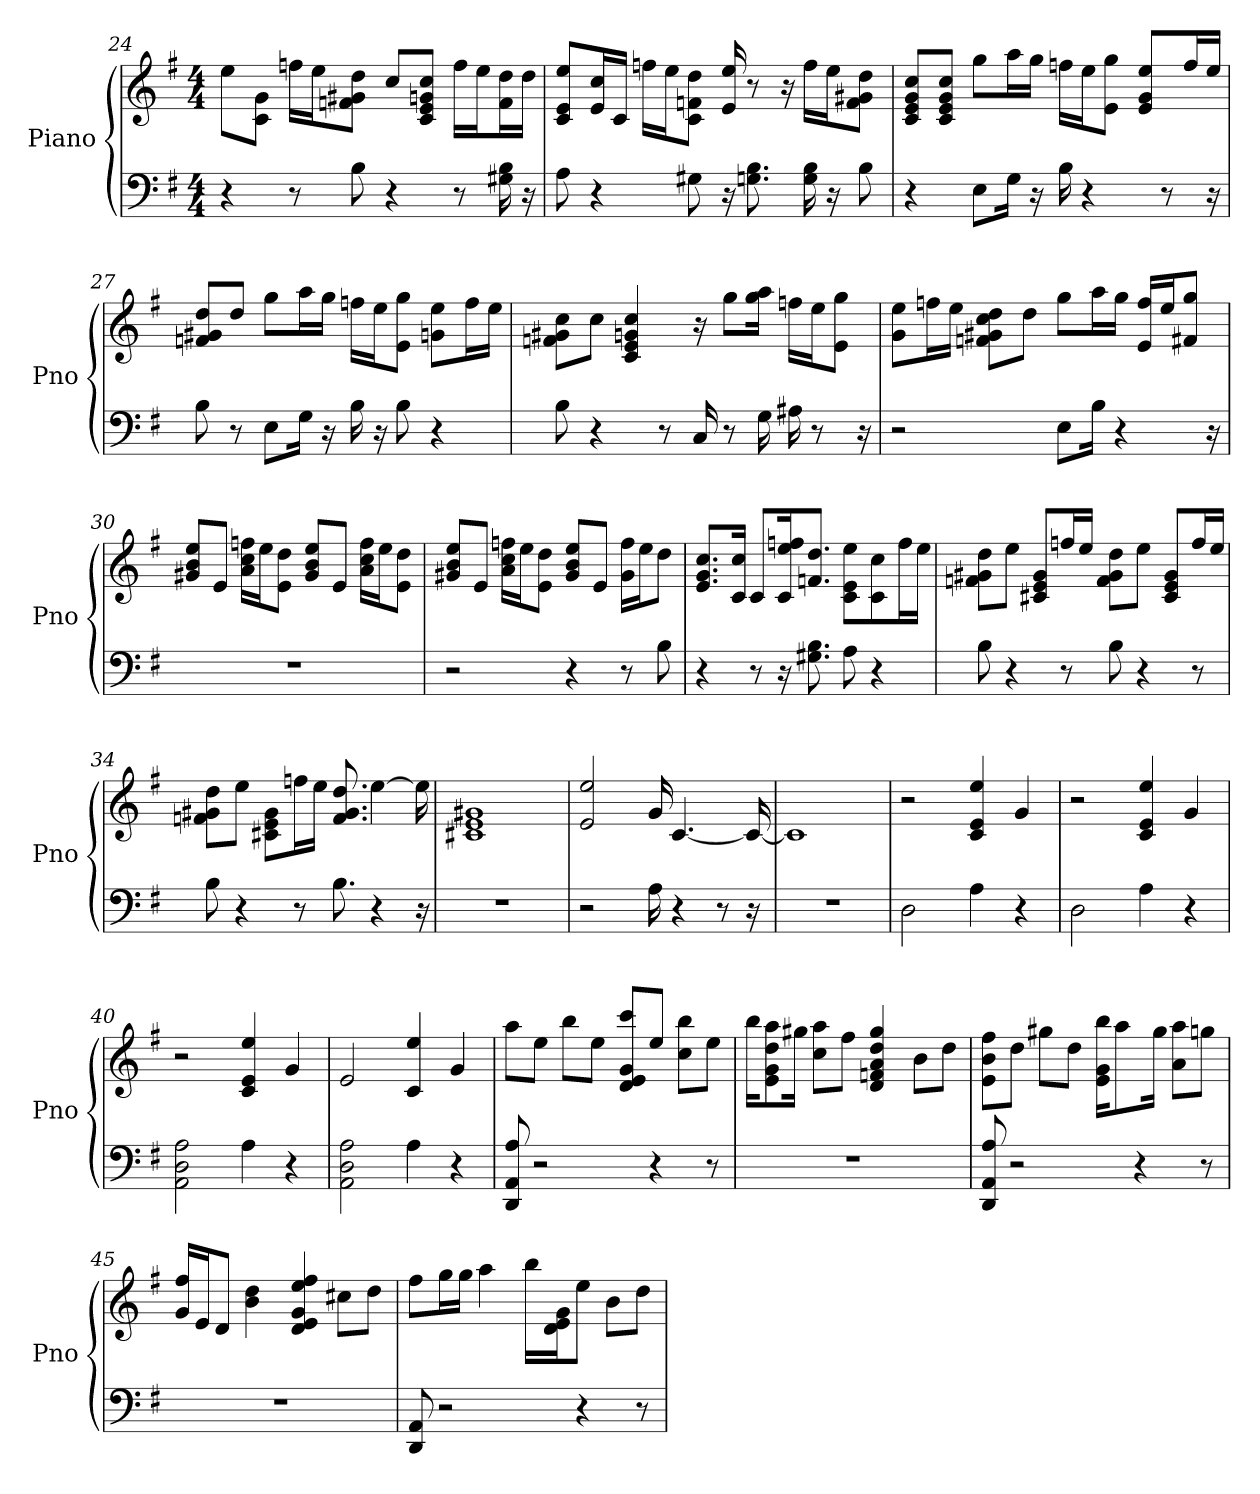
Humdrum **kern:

**kern	**kern
*part1	*part1
*staff2	*staff1
*I"Piano	*
*I'Pno	*
*clefF4	*clefG2
*k[f#]	*k[f#]
*G:	*G:
*M4/4	*M4/4
=24	=24
4r	8ee\L
.	8c\ 8g\J
8r	16ff\LL
.	16ee\J
8B	8f\ 8g#\ 8dd\J
4r	8cc/L
.	8e/ 8cc/ 8g/ 8c/J
8r	16ff\LL
.	16ee\J
16G# 16B	16dd\ 16f\L
16r	16dd\JJ
=25	=25
8A	8ee/ 8e/ 8c/L
4r	16cc/ 16e/L
.	16c/JJ
.	16ff\LL
.	16ee\J
8G#	8c\ 8f\ 8dd\J
16r	16e 16ee
8.G 8.B	8r
.	16r
16G 16B	16ff\LL
16r	16ee\J
8B	8g#\ 8dd\ 8f\J
=26	=26
4r	8e/ 8c/ 8g/ 8cc/L
.	8e/ 8g/ 8c/ 8cc/J
8E\L	8gg\L
16G\Jk	16aa\L
16r	16gg\JJ
16B	16ff\LL
4r	16ee\J
.	8gg\ 8e\J
.	8e/ 8g/ 8ee/L
8r	.
.	16ff/L
16r	16ee/JJ
=27	=27
8B	8f/ 8dd/ 8g#/L
8r	8dd/J
8E\L	8gg\L
16G\Jk	16aa\L
16r	16gg\JJ
16B	16ff\LL
16r	16ee\J
8B	8gg\ 8e\J
4r	8g\ 8ee\L
.	16ff\L
.	16ee\JJ
=28	=28
8B	8cc\ 8g#\ 8f\L
4r	8cc\J
.	4c 4cc 4g 4e
8r	.
16C	16r
8r	8gg\L
16G	16aa\ 16gg\Jk
16A#	16ff\LL
8r	16ee\J
.	8gg\ 8e\J
16r	.
=29	=29
2r	8ee\ 8g\L
.	16ff\L
.	16ee\JJ
.	8dd\ 8f\ 8g#\ 8cc\L
.	8dd\J
8E\L	8gg\L
16B\Jk	16aa\L
4r	16gg\JJ
.	16e/ 16ff/LL
.	16ee/J
.	8gg/ 8f#/J
16r	.
=30	=30
1r	8b/ 8ee/ 8g#/L
.	8e/J
.	16ff\ 16cc\ 16a\LL
.	16ee\J
.	8dd\ 8e\J
.	8b/ 8g#/ 8ee/L
.	8e/J
.	16ff\ 16cc\ 16a\LL
.	16ee\J
.	8e\ 8dd\J
=31	=31
2r	8b/ 8g#/ 8ee/L
.	8e/J
.	16ff\ 16a\ 16cc\LL
.	16ee\J
.	8e\ 8dd\J
4r	8g#/ 8b/ 8ee/L
.	8e/J
8r	16g#\ 16ff\LL
.	16ee\J
8B	8dd\J
=32	=32
4r	8.e/ 8.g/ 8.cc/L
.	16cc/ 16c/Jk
8r	8c/L
16r	16ff/ 16ee/ 16c/K
8.B 8.G#	8.dd/ 8.f/J
8A	8ee\ 8e\ 8c\L
4r	8cc\ 8c\
.	16ff\L
.	16ee\JJ
=33	=33
8B	8dd\ 8g#\ 8f\L
4r	8ee\J
.	8c#/ 8g#/ 8e/L
8r	16ff/L
.	16ee/JJ
8B	8dd\ 8f\ 8g#\L
4r	8ee\J
.	8c#/ 8e/ 8g#/L
8r	16ff/L
.	16ee/JJ
=34	=34
8B	8f\ 8g#\ 8dd\L
4r	8ee\J
.	8g#\ 8e\ 8c#\L
8r	16ff\L
.	16ee\JJ
8.B	8.g# 8.f 8.dd
4r	[4ee
16r	16ee]
=35	=35
1r	1e 1g# 1c#
=36	=36
2r	2ee 2e
16A	16g
4r	[4.c
8r	.
16r	16c_
=37	=37
1r	1c]
=38	=38
2D	2r
4A	4ee 4e 4c
4r	4g
=39	=39
2D	2r
4A	4e 4ee 4c
4r	4g
=40	=40
2A 2D 2AA	2r
4A	4e 4c 4ee
4r	4g
=41	=41
2A 2D 2AA	2e
4A	4ee 4c
4r	4g
=42	=42
8DD 8A 8AA	8aa\L
2r	8ee\J
.	8bb\L
.	8ee\J
.	8d/ 8g/ 8e/ 8ccc/L
4r	8ee/J
.	8cc\ 8bb\L
8r	8ee\J
=43	=43
1r	16bb\KL
.	8g\ 8e\ 8dd\ 8aa\
.	16gg#\Jk
.	8aa\ 8cc\L
.	8ff#\J
.	4dd 4f 4gg# 4a 4d
.	8b\L
.	8dd\J
=44	=44
8AA 8A 8DD	8b\ 8ff#\ 8e\L
2r	8dd\J
.	8gg#\L
.	8dd\J
.	16e\ 16bb\ 16g\KL
.	8aa\
4r	.
.	16gg#\Jk
.	8aa\ 8a\L
8r	8gg\J
=45	=45
1r	16ff#/ 16g/LL
.	16e/J
.	8d/J
.	4dd 4b
.	4ff# 4d 4e 4g 4ee
.	8cc#\L
.	8dd\J
=46	=46
8DD 8AA	8ff#\L
2r	16gg\L
.	16gg\JJ
.	4aa
.	16bb\LL
.	16d\ 16e\ 16g\J
4r	8ee\J
.	8b\L
8r	8dd\J
=	=
*-	*-
